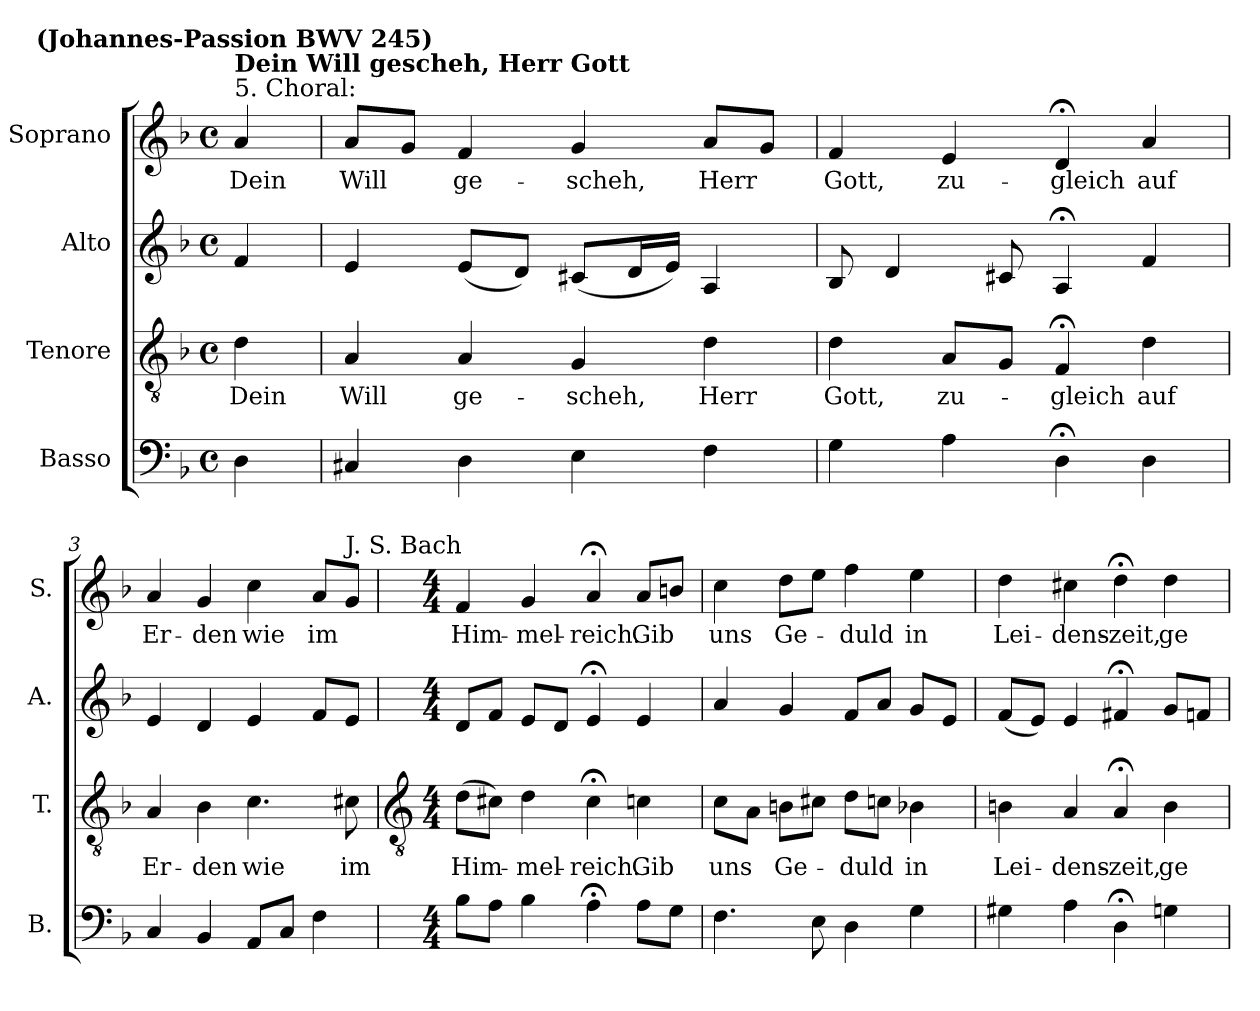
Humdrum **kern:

**kern	**kern	**text	**kern	**kern	**text
*part4	*part3	*part3	*part2	*part1	*part1
*staff4	*staff3	*staff3	*staff2	*staff1	*staff1
*I"Basso	*I"Tenore	*	*I"Alto	*I"Soprano	*
*I'B.	*I'T.	*	*I'A.	*I'S.	*
*clefF4	*clefGv2	*	*clefG2	*clefG2	*
*k[b-]	*k[b-]	*	*k[b-]	*k[b-]	*
*F:	*F:	*	*F:	*F:	*
*M4/4	*M4/4	*	*M4/4	*M4/4	*
*met(c)	*met(c)	*	*met(c)	*met(c)	*
=	=	=	=	=	=
!	!	!	!	!LO:TX:a:t=5. Choral&colon;	!
!	!	!	!	!LO:TX:a:B:t=Dein Will gescheh, Herr Gott	!
!	!	!	!	!LO:TX:a:B:cj:t=(Johannes-Passion BWV 245)	!
!	!	!LO:LY:b	!	!	!LO:LY:b
4D	4d	Dein	4f	4a	Dein
=1	=1	=1	=1	=1	=1
!	!	!LO:LY:b	!	!	!LO:LY:b
4C#X	4A	Will	4e	8aL	Will
.	.	.	.	8gJ	.
!	!	!LO:LY:b	!	!	!LO:LY:b
4D	4A	ge-	(<8eL	4f	ge-
.	.	.	8dJ)	.	.
!	!	!LO:LY:b	!	!	!LO:LY:b
4E	4G	-scheh,	(<8c#XL	4g	-scheh,
.	.	.	16dL	.	.
.	.	.	16eJJ)	.	.
!	!	!LO:LY:b	!	!	!LO:LY:b
4F	4d	Herr	4A	8aL	Herr
.	.	.	.	8gJ	.
=2	=2	=2	=2	=2	=2
!	!	!LO:LY:b	!	!	!LO:LY:b
4G	4d	Gott,	8B-	4f	Gott,
.	.	.	4d	.	.
!	!	!LO:LY:b	!	!	!LO:LY:b
4A	8AL	zu-	.	4e	zu-
.	8GJ	.	8c#X	.	.
!	!	!LO:LY:b	!	!	!LO:LY:b
4D;<	4F;<	-gleich	4A;<	4d;<	-gleich
!	!	!LO:LY:b	!	!	!LO:LY:b
4D	4d	auf	4f	4a	auf
=3	=3	=3	=3	=3	=3
!	!	!LO:LY:b	!	!	!LO:LY:b
4C	4A	Er-	4e	4a	Er-
!	!	!LO:LY:b	!	!	!LO:LY:b
4BB-	4B-	-den	4d	4g	-den
!	!	!LO:LY:b	!	!	!LO:LY:b
8AAL	4.c	wie	4e	4cc	wie
8CJ	.	.	.	.	.
!	!	!	!	!	!LO:LY:b
4F	.	.	8fL	8aL	im
!	!	!	!	!LO:TX:a:t=J. S. Bach	!
!	!	!LO:LY:b	!	!	!
.	8c#X	im	8eJ	8gJ	.
!!LO:LB:g=z
=4	=4	=4	=4	=4	=4
*	*clefGv2	*	*	*	*
*M4/4	*M4/4	*	*M4/4	*M4/4	*
!	!	!LO:LY:b	!	!	!LO:LY:b
8B-L	(>8dL	Him-	8dL	4f	Him-
8AJ	8c#XJ)	.	8fJ	.	.
!	!	!LO:LY:b	!	!	!LO:LY:b
4B-	4d	-mel-	8eL	4g	-mel-
.	.	.	8dJ	.	.
!	!	!LO:LY:b	!	!	!LO:LY:b
4A;<	4c#;<	-reich.	4e;<	4a;<	-reich.
!	!	!LO:LY:b	!	!	!LO:LY:b
8AL	4cn	Gib	4e	8aL	Gib
8GJ	.	.	.	8bnJ	.
=5	=5	=5	=5	=5	=5
!	!	!LO:LY:b	!	!	!LO:LY:b
4.F	8cL	uns	4a	4cc	uns
.	8AJ	.	.	.	.
!	!	!LO:LY:b	!	!	!LO:LY:b
.	8BnL	Ge-	4g	8ddL	Ge-
8E	8c#XJ	.	.	8eeJ	.
!	!	!LO:LY:b	!	!	!LO:LY:b
4D	8dL	-duld	8fL	4ff	-duld
.	8cnJ	.	8aJ	.	.
!	!	!LO:LY:b	!	!	!LO:LY:b
4G	4B-X	in	8gL	4ee	in
.	.	.	8eJ	.	.
=6	=6	=6	=6	=6	=6
!	!	!LO:LY:b	!	!	!LO:LY:b
4G#X	4Bn	Lei-	(<8fL	4dd	Lei-
.	.	.	8eJ)	.	.
!	!	!LO:LY:b	!	!	!LO:LY:b
4A	4A	-dens-	4e	4cc#X	-dens-
!	!	!LO:LY:b	!	!	!LO:LY:b
4D;<	4A;<	-zeit,	4f#X;<	4dd;<	-zeit,
!	!	!LO:LY:b	!	!	!LO:LY:b
4Gn	4B	ge-	8gL	4dd	ge-
.	.	.	8fnJ	.	.
=	=	=	=	=	=
*-	*-	*-	*-	*-	*-
